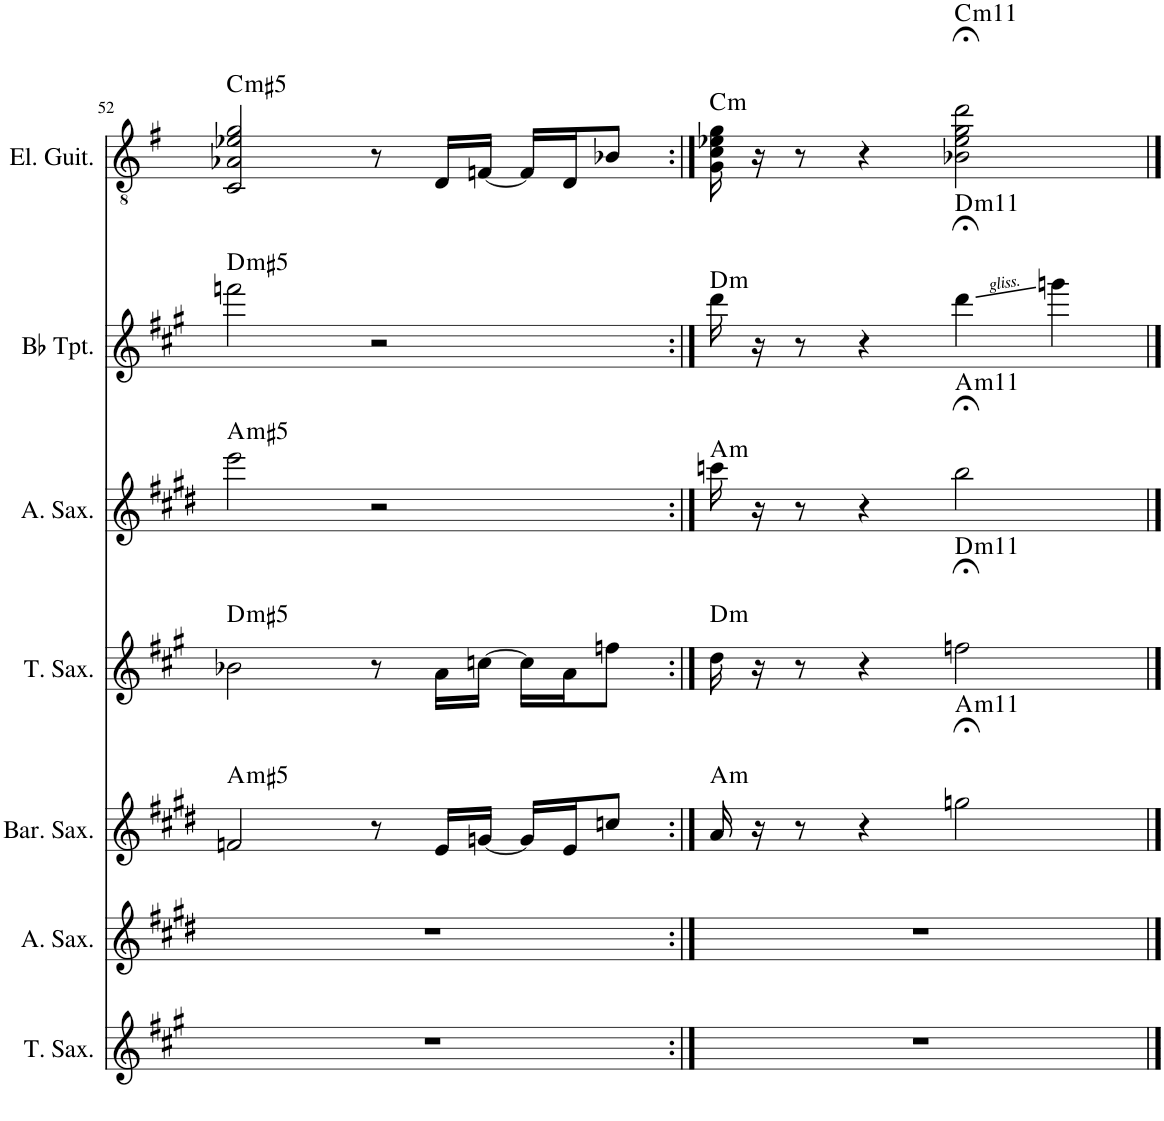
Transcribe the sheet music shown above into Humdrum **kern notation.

**kern	**kern	**kern	**harte	**kern	**harte	**kern	**harte	**kern	**harte	**kern	**harte
*part7	*part6	*part5	*part5	*part4	*part4	*part3	*part3	*part2	*part2	*part1	*part1
*staff7	*staff6	*staff5	*	*staff4	*	*staff3	*	*staff2	*	*staff1	*
*I"Lead Tenor Saxophone	*I"Lead Alto Saxophone	*I"Baritone Saxophone	*	*I"Tenor Saxophone	*	*I"Alto Saxophone	*	*I"Bb Trumpet	*	*I"Electric Guitar	*
*I'T. Sax.	*I'A. Sax.	*I'Bar. Sax.	*	*I'T. Sax.	*	*I'A. Sax.	*	*I'Bb Tpt.	*	*I'El. Guit.	*
!!LO:PB:g=z
*clefG2	*clefG2	*clefG2	*	*clefG2	*	*clefG2	*	*clefG2	*	*clefGv2	*
*Trd8c14	*Trd5c9	*Trd12c21	*	*Trd8c14	*	*Trd5c9	*	*Trd1c2	*	*	*
*k[f#c#g#]	*k[f#c#g#d#]	*k[f#c#g#d#]	*	*k[f#c#g#]	*	*k[f#c#g#d#]	*	*k[f#c#g#]	*	*k[f#]	*
*M4/4	*M4/4	*M4/4	*	*M4/4	*	*M4/4	*	*M4/4	*	*M4/4	*
=52	=52	=52	=52	=52	=52	=52	=52	=52	=52	=52	=52
!	!	!	!LO:H:kt=m	!	!LO:H:kt=m	!	!LO:H:kt=m	!	!LO:H:kt=m	!	!LO:H:kt=m
1r	1r	2fn/	A:(b3,#5)	2b-X\	D:(b3,#5)	2eee\	A:(b3,#5)	2fffn\	D:(b3,#5)	2C/ 2A-X/ 2e-X/ 2g/	C:(b3,#5)
.	.	8r	.	8r	.	2r	.	2r	.	8r	.
.	.	16e/LL	.	16a\LL	.	.	.	.	.	16D/LL	.
.	.	[16gn/JJ	.	[16ccn\JJ	.	.	.	.	.	[16Fn/JJ	.
.	.	16g/LL]	.	16cc\LL]	.	.	.	.	.	16F/LL]	.
.	.	16e/J	.	16a\J	.	.	.	.	.	16D/J	.
.	.	8ccn/J	.	8ffn\J	.	.	.	.	.	8B-X/J	.
=53:|!	=53:|!	=53:|!	=53:|!	=53:|!	=53:|!	=53:|!	=53:|!	=53:|!	=53:|!	=53:|!	=53:|!
!	!	!	!LO:H:kt=m	!	!LO:H:kt=m	!	!LO:H:kt=m	!	!LO:H:kt=m	!	!LO:H:kt=m
1r	1r	16a/	A:min	16dd\	D:min	16cccn\	A:min	16ddd\	D:min	16G\ 16c\ 16e-X\ 16g\	C:min
.	.	16r	.	16r	.	16r	.	16r	.	16r	.
.	.	8r	.	8r	.	8r	.	8r	.	8r	.
.	.	4r	.	4r	.	4r	.	4r	.	4r	.
!	!	!	!LO:H:kt=m11	!	!LO:H:kt=m11	!	!LO:H:kt=m11	!	!LO:H:kt=m11	!	!LO:H:kt=m11
.	.	2ggn;<\	A:min9(11)	2ffn;<\	D:min9(11)	2bb;<\	A:min9(11)	4ddd;<\	D:min9(11)	2B-X\;< 2e-\;< 2g\;< 2dd\;<	C:min9(11)
.	.	.	.	.	.	.	.	4gggn\	.	.	.
==	==	==	==	==	==	==	==	==	==	==	==
*-	*-	*-	*-	*-	*-	*-	*-	*-	*-	*-	*-
